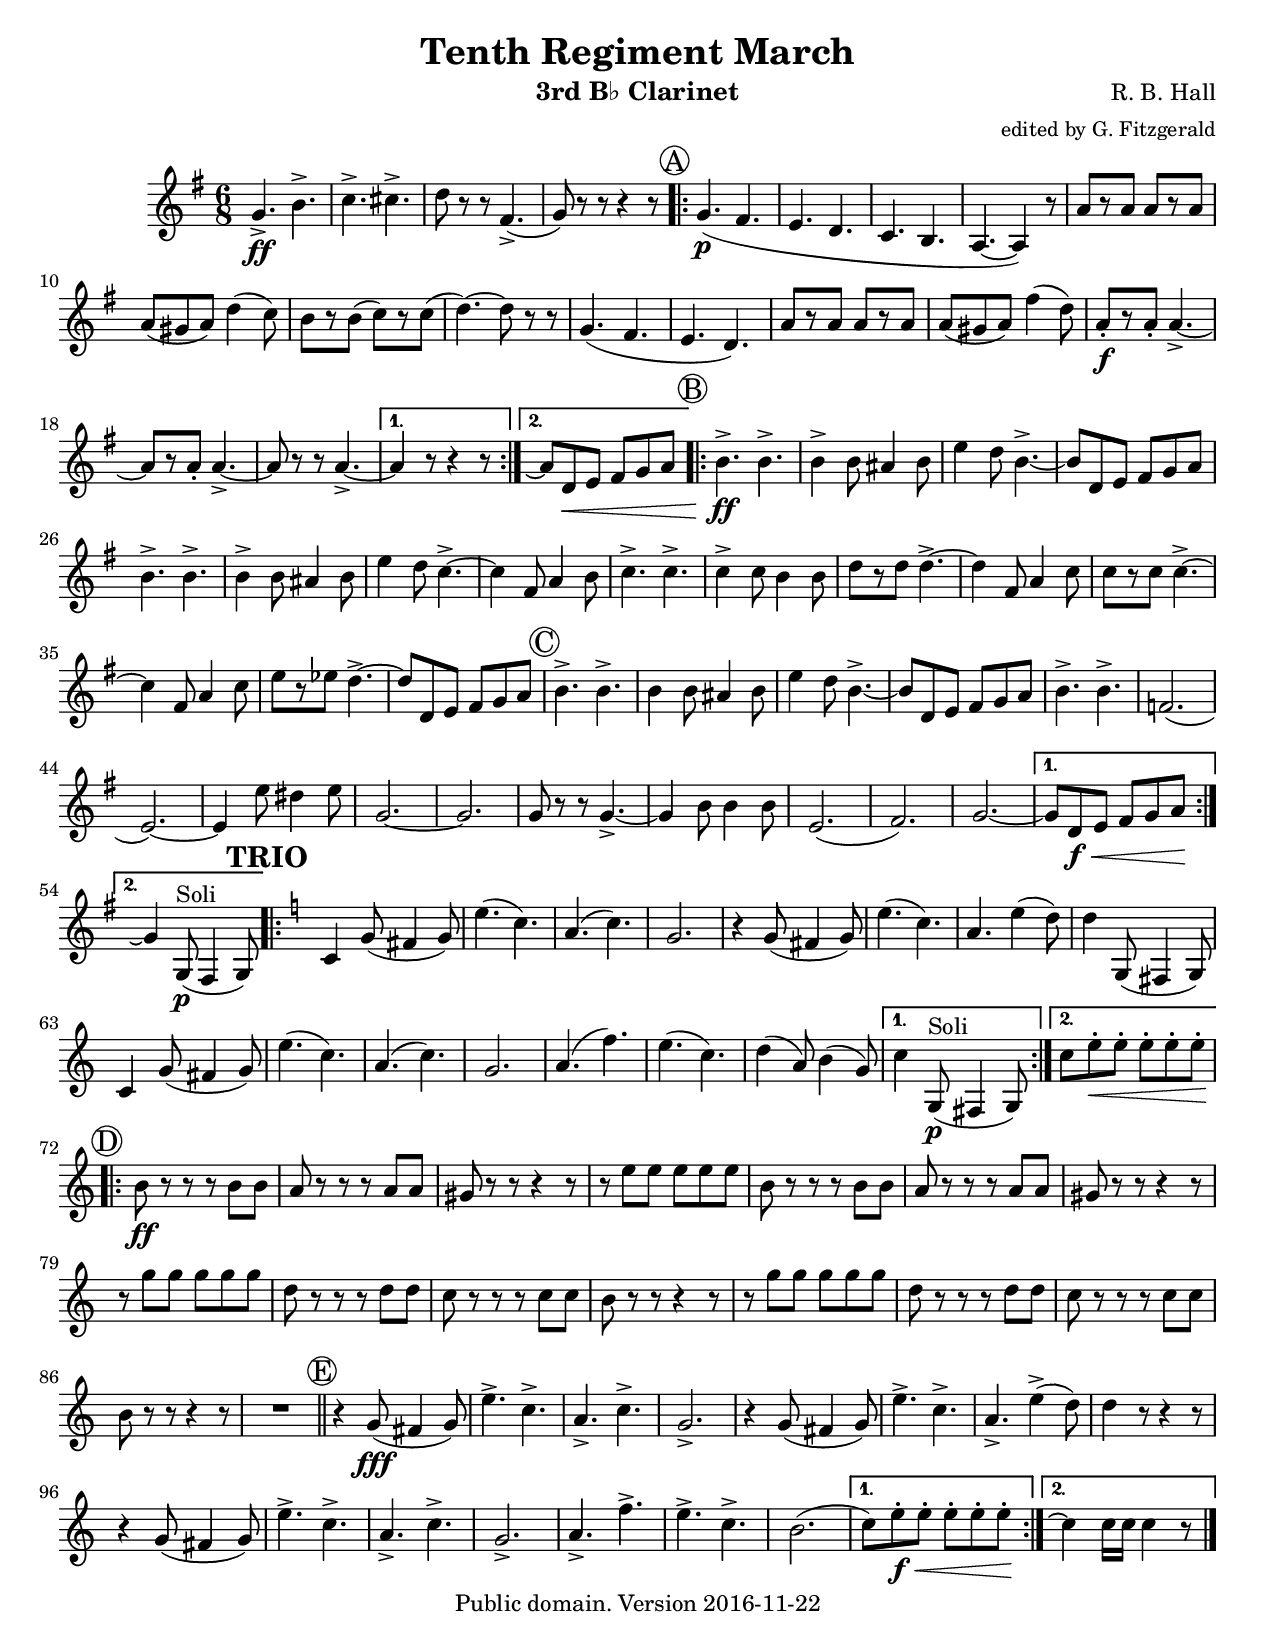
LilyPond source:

\version "2.18.2"
\include "TenthRegiment.ly"

\paper {
  #(set-paper-size "letter")
  ragged-last-bottom = ##f
  ragged-bottom = ##f
}

\header {
  instrument = "3rd B♭ Clarinet"
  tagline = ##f
}

\score {
  \new Staff  { 
    \set Score.skipBars = ##t
    \override MultiMeasureRest.expand-limit = #1

    \set Staff.midiInstrument = "clarinet"

    \time 6/8
    \clef treble

    << \rehearsalMarks 
       \clarinetThree >>
  }
  
  \layout { }
  \midi {
    \context {
      \Score
      tempoWholesPerMinute = #(ly:make-moment 180 4)
    }
 }
}
